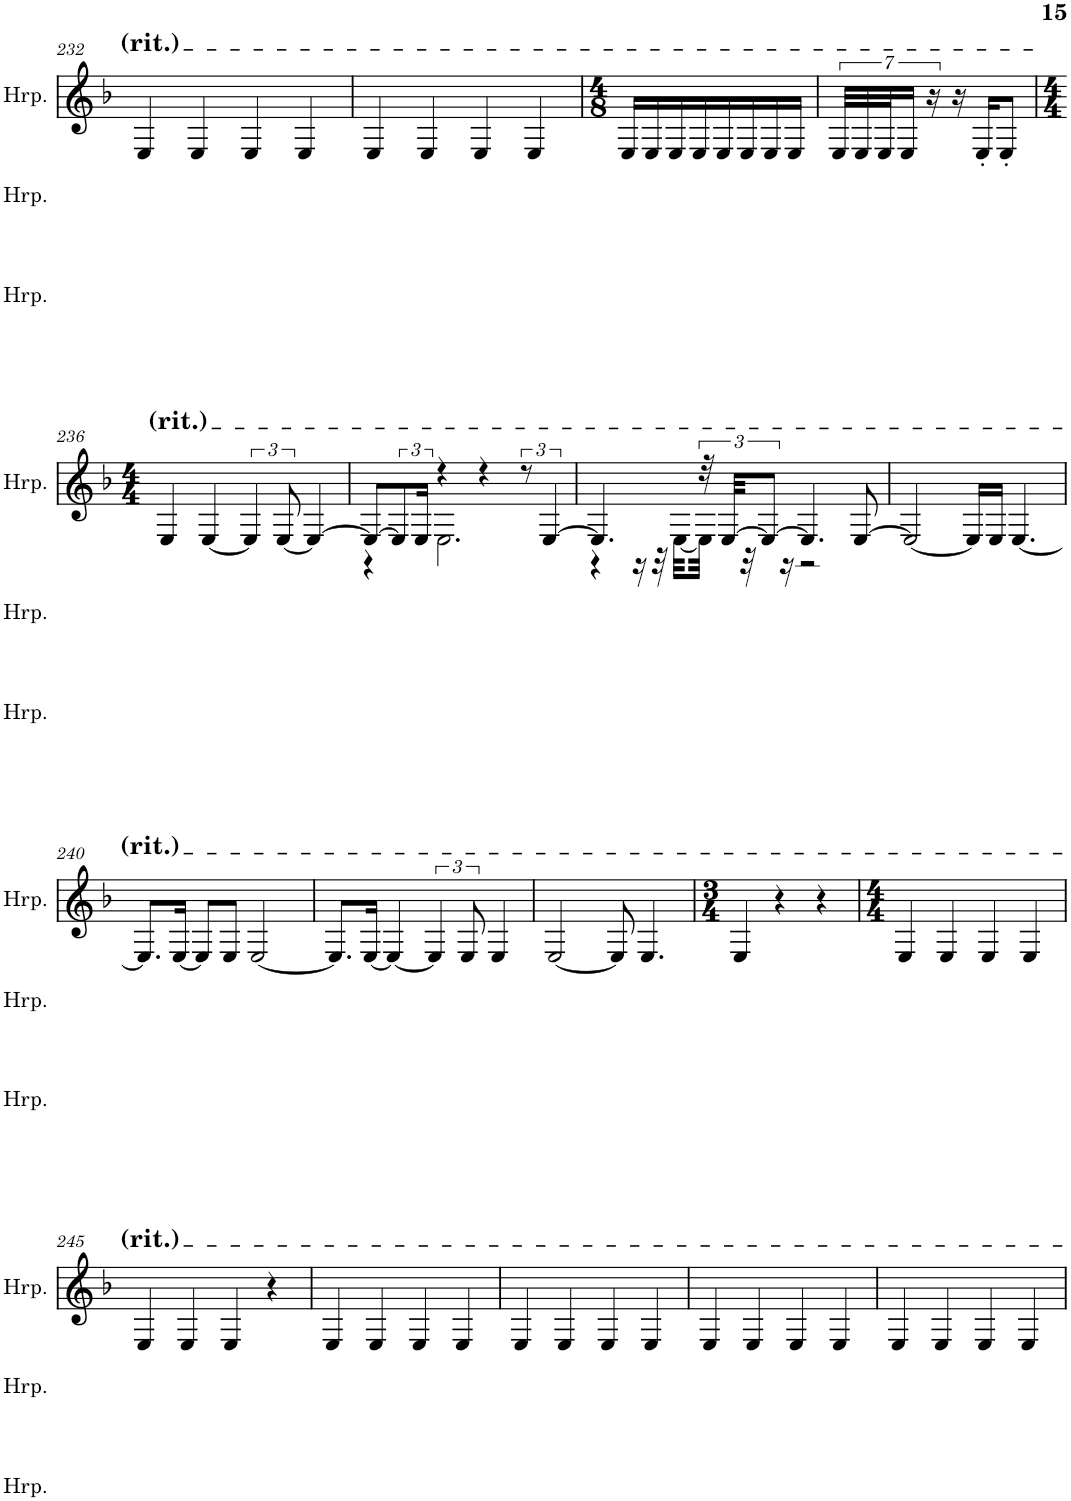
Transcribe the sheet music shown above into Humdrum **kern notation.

**kern	**kern	**kern
*part3	*part2	*part1
*staff3	*staff2	*staff1
*I"Harp	*I"Harp	*I"Harp
*I'Hrp.	*I'Hrp.	*I'Hrp.
!!LO:PB:g=z
*clefG2	*clefG2	*clefG2
*k[b-]	*k[b-]	*k[b-]
*M4/4	*M4/4	*M4/4
=232	=232	=232
1r	1r	4E/
.	.	4E/
.	.	4E/
.	.	4E/
=233	=233	=233
1r	1r	4E/
.	.	4E/
.	.	4E/
.	.	4E/
=234	=234	=234
*M4/8	*M4/8	*M4/8
2r	2r	16E/LL
.	.	16E/
.	.	16E/
.	.	16E/
.	.	16E/
.	.	16E/
.	.	16E/
.	.	16E/JJ
=235	=235	=235
2r	2r	28E/LLL
.	.	28E/
.	.	28E/J
.	.	14E/JJ
.	.	14r
.	.	16r
.	.	16E'/KL
.	.	8E'/J
!!LO:LB:g=z
=236	=236	=236
*M4/4	*M4/4	*M4/4
1r	1r	4E/
.	.	[4E/
.	.	4E/]
.	.	4E/_
=237	=237	=237
*	*	*^
1r	1r	8E/L_	4r
.	.	12E/]	.
.	.	24E/Jk	.
.	.	4r	2.E\
.	.	4r	.
.	.	12r	.
.	.	[6E/	.
=238	=238	=238	=238
1r	1r	4.E/]	4r
.	.	.	16r
.	.	.	32r
.	.	.	[32E\LLL
.	.	48r	32E\JJJ]
.	.	[48E/KKL	.
.	.	.	32r
.	.	12E/J_	.
.	.	.	16r
.	.	4.E/]	2r
.	.	[8E/	.
*	*	*v	*v
=239	=239	=239
1r	1r	2E/_
.	.	16E/LL]
.	.	16E/JJ
.	.	[4.E/
!!LO:LB:g=z
=240	=240	=240
1r	1r	8.E/L]
.	.	[16E/Jk
.	.	8E/L]
.	.	8E/J
.	.	[2E/
=241	=241	=241
1r	1r	8.E/L]
.	.	[16E/Jk
.	.	4E/_
.	.	6E/]
.	.	12E/
.	.	4E/
=242	=242	=242
1r	1r	[2E/
.	.	8E/]
.	.	4.E/
=243	=243	=243
*M3/4	*M3/4	*M3/4
2.r	2.r	4E/
.	.	4r
.	.	4r
=244	=244	=244
*M4/4	*M4/4	*M4/4
1r	1r	4E/
.	.	4E/
.	.	4E/
.	.	4E/
!!LO:LB:g=z
=245	=245	=245
1r	1r	4E/
.	.	4E/
.	.	4E/
.	.	4r
=246	=246	=246
1r	1r	4E/
.	.	4E/
.	.	4E/
.	.	4E/
=247	=247	=247
1r	1r	4E/
.	.	4E/
.	.	4E/
.	.	4E/
=248	=248	=248
1r	1r	4E/
.	.	4E/
.	.	4E/
.	.	4E/
=249	=249	=249
1r	1r	4E/
.	.	4E/
.	.	4E/
.	.	4E/
=	=	=
*-	*-	*-
